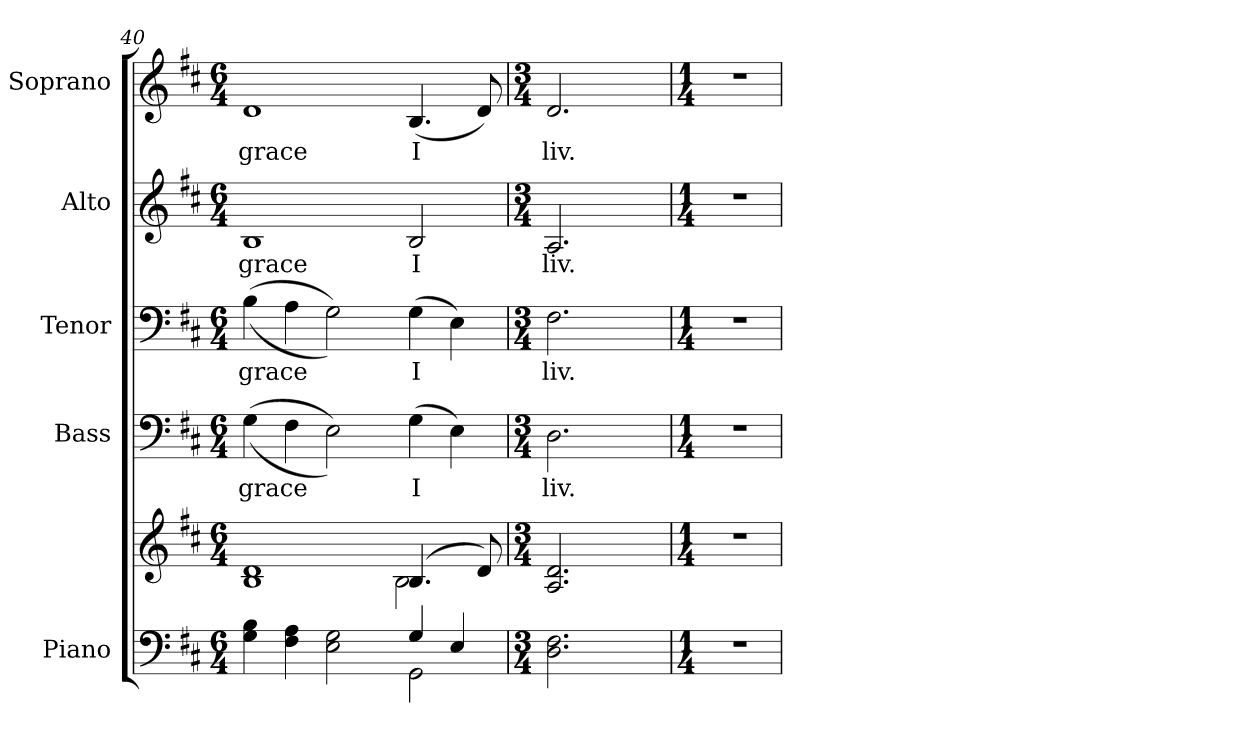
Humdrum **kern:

**kern	**kern	**kern	**text	**kern	**text	**kern	**text	**kern	**text
*part5	*part5	*part4	*part4	*part3	*part3	*part2	*part2	*part1	*part1
*staff6	*staff5	*staff4	*staff4	*staff3	*staff3	*staff2	*staff2	*staff1	*staff1
*I"Piano	*	*I"Bass	*	*I"Tenor	*	*I"Alto	*	*I"Soprano	*
*I'Pno.	*	*I'B.	*	*I'T.	*	*I'A.	*	*I'S.	*
*clefF4	*clefG2	*clefF4	*	*clefF4	*	*clefG2	*	*clefG2	*
*k[f#c#]	*k[f#c#]	*k[f#c#]	*	*k[f#c#]	*	*k[f#c#]	*	*k[f#c#]	*
*D:	*D:	*D:	*	*D:	*	*D:	*	*D:	*
*M6/4	*M6/4	*M6/4	*	*M6/4	*	*M6/4	*	*M6/4	*
=40	=40	=40	=40	=40	=40	=40	=40	=40	=40
*^	*^	*	*	*	*	*	*	*	*
!	!	!	!	!	!LO:LY:b:color=#000000	!	!	!	!	!	!
!	!	!	!	!	!	!	!LO:LY:b:color=#000000	!	!	!	!
!	!	!	!	!	!	!	!	!	!LO:LY:b:color=#000000	!	!
!	!	!	!	!	!	!	!	!	!	!	!LO:LY:b:color=#000000
4Gi\ 4Bi	4ryy	1Bi 1di	4ryy	((4Gi\	grace	((4Bi\	grace	1Bi	grace	1di	grace
4F#i\ 4Ai	4ryy	.	4ryy	4F#i\	.	4Ai\	.	.	.	.	.
2Ei\ 2Gi	4ryy	.	4ryy	2Ei\))	.	2Gi\))	.	.	.	.	.
.	4ryy	.	4ryy	.	.	.	.	.	.	.	.
!	!	!	!	!	!LO:LY:b:color=#000000	!	!	!	!	!	!
!	!	!	!	!	!	!	!LO:LY:b:color=#000000	!	!	!	!
!	!	!	!	!	!	!	!	!	!LO:LY:b:color=#000000	!	!
!	!	!	!	!	!	!	!	!	!	!	!LO:LY:b:color=#000000
4Gi/	2GGi\	(4.Bi/	2Bi\	(4Gi\	I	(4Gi\	I	2Bi/	I	(4.Bi/	I
4Ei/	.	.	.	4Ei\)	.	4Ei\)	.	.	.	.	.
.	.	8di/)	.	.	.	.	.	.	.	8di/)	.
!!LO:PB:g=z
=41	=41	=41	=41	=41	=41	=41	=41	=41	=41	=41	=41
*M3/4	*	*M3/4	*	*M3/4	*	*M3/4	*	*M3/4	*	*M3/4	*
!	!	!	!	!	!LO:LY:b:color=#000000	!	!	!	!	!	!
!	!	!	!	!	!	!	!LO:LY:b:color=#000000	!	!	!	!
!	!	!	!	!	!	!	!	!	!LO:LY:b:color=#000000	!	!
!	!	!	!	!	!	!	!	!	!	!	!LO:LY:b:color=#000000
2.Di\ 2.F#i	4ryy	2.Ai/ 2.di	4ryy	2.Di\	liv.	2.F#i\	liv.	2.Ai/	liv.	2.di/	liv.
.	4ryy	.	4ryy	.	.	.	.	.	.	.	.
.	4ryy	.	4ryy	.	.	.	.	.	.	.	.
*v	*v	*	*	*	*	*	*	*	*	*	*
*	*v	*v	*	*	*	*	*	*	*	*
=42	=42	=42	=42	=42	=42	=42	=42	=42	=42
*M1/4	*M1/4	*M1/4	*	*M1/4	*	*M1/4	*	*M1/4	*
*^	*^	*	*	*	*	*	*	*	*
!LO:N:vis=1	!	!LO:N:vis=1	!	!LO:N:vis=1	!	!LO:N:vis=1	!	!LO:N:vis=1	!	!LO:N:vis=1	!
*v	*v	*	*	*	*	*	*	*	*	*	*
*	*v	*v	*	*	*	*	*	*	*	*
4r	4r	4r	.	4r	.	4r	.	4r	.
=	=	=	=	=	=	=	=	=	=
*-	*-	*-	*-	*-	*-	*-	*-	*-	*-
